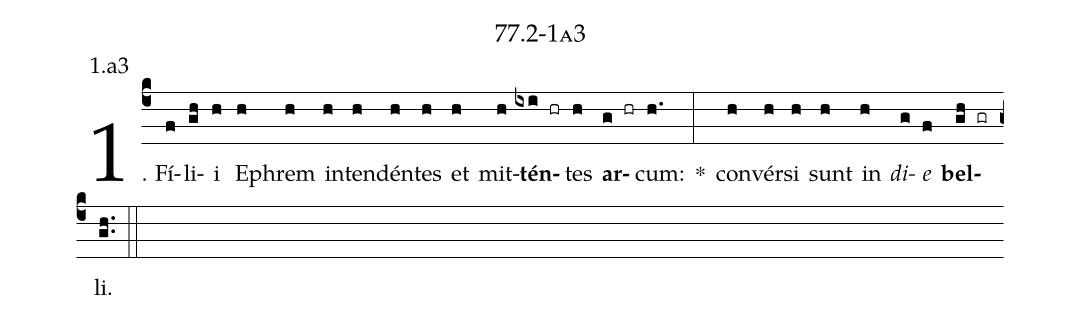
name: 77.2-1a3;
annotation: 1.a3;
%%
(c4)1. Fí(f)li(gh)i(h) E(h)phrem(h) in(h)ten(h)dén(h)tes(h) et(h) mit(h)<b>tén</b>(ixi hr)tes(h) <b>ar</b>(g hr)cum:(h.) *(:) con(h)vér(h)si(h) sunt(h) in(h) <i>di</i>(g)<i>e</i>(f) <b>bel</b>(gh gr)li.(gh..) (::)


%E(h) u(h) o(g) u(f) a(gh) e.(gh..) (::)
